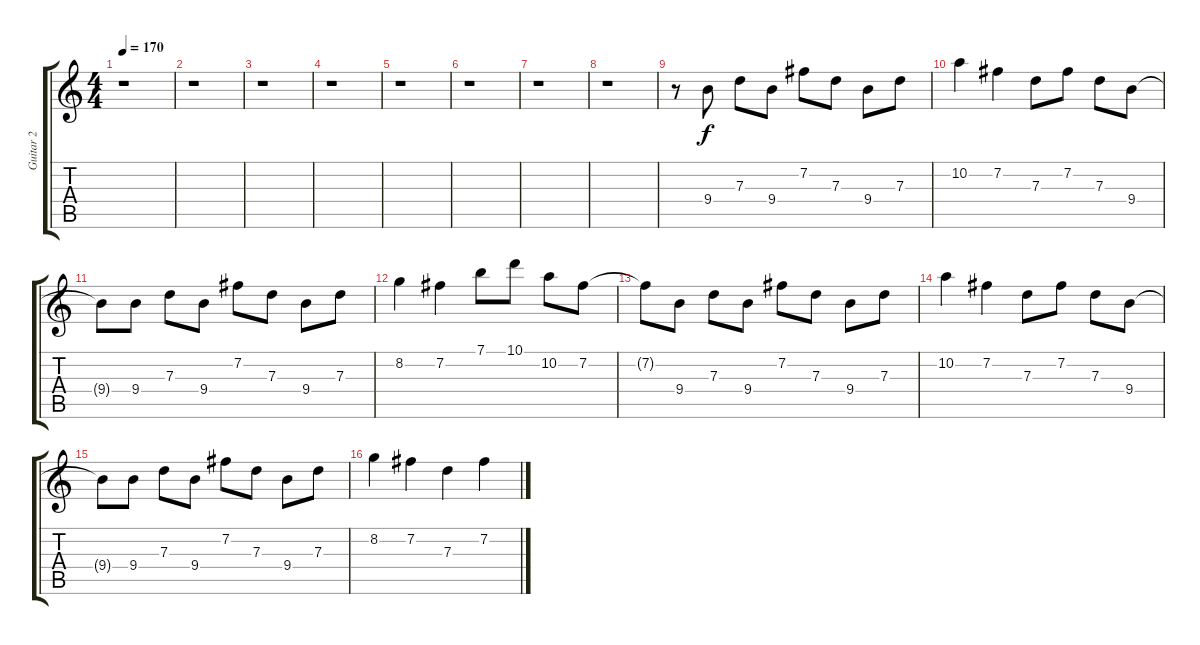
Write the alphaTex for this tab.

\track ("Guitar 2" "Guitar 2") {instrument overdrivenguitar}
\staff {score tabs}
\tuning (E4 B3 G3 D3 A2 E2) {hide}
\ts (4 4)
\tempo 170
\clef g2
\ks c
r.1{dy f} |
r.1 |
r.1 |
r.1 |
r.1 |
r.1 |
r.1 |
r.1 |
r.8 9.4.8 7.3.8 9.4.8 7.2.8 7.3.8 9.4.8 7.3.8 |
10.2.4 7.2.4 7.3.8 7.2.8 7.3.8 9.4.8 |
9.4{t}.8 9.4.8 7.3.8 9.4.8 7.2.8 7.3.8 9.4.8 7.3.8 |
8.2.4 7.2.4 7.1.8 10.1.8 10.2.8 7.2.8 |
7.2{t}.8 9.4.8 7.3.8 9.4.8 7.2.8 7.3.8 9.4.8 7.3.8 |
10.2.4 7.2.4 7.3.8 7.2.8 7.3.8 9.4.8 |
9.4{t}.8 9.4.8 7.3.8 9.4.8 7.2.8 7.3.8 9.4.8 7.3.8 |
8.2.4 7.2.4 7.3.4 7.2.4
